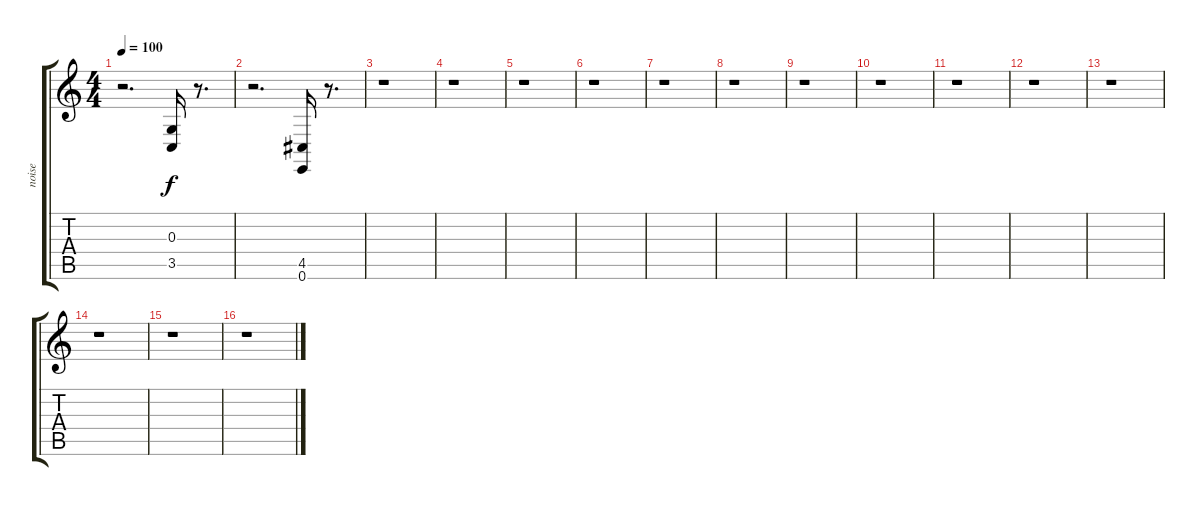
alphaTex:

\track ("noise" "noise") {instrument guitarfretnoise}
\staff {score tabs}
\tuning (E4 B3 G3 D3 A2 E2) {hide}
\ts (4 4)
\tempo 100
\clef g2
\ks c
r.2{d dy f} (0.3 3.5).16 r.8{d} |
r.2{d} (4.5 0.6).16 r.8{d} |
r.1 |
r.1 |
r.1 |
r.1 |
r.1 |
r.1 |
r.1 |
r.1 |
r.1 |
r.1 |
r.1 |
r.1 |
r.1 |
r.1
